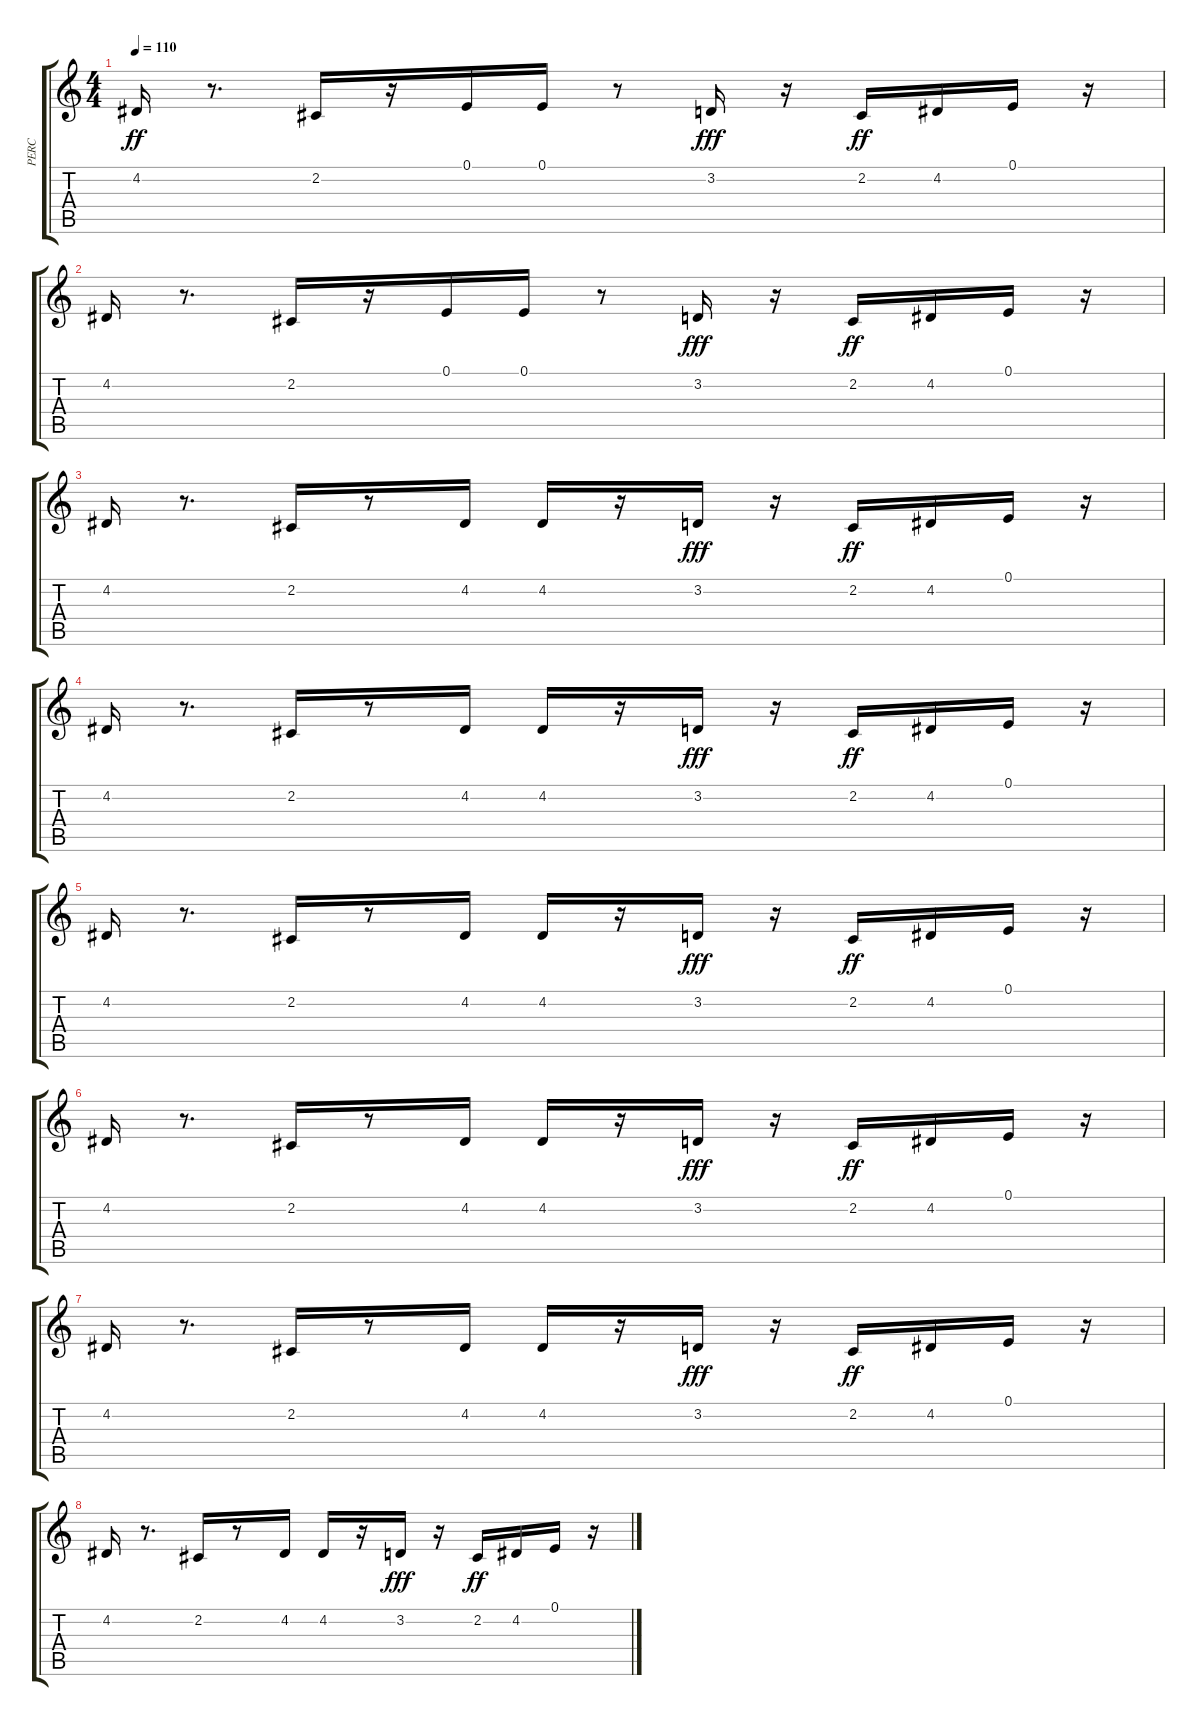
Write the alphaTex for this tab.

\track ("PERC" "PERC") {solo instrument melodictom}
\staff {score tabs}
\tuning (E4 B3 G3 D3 A2 E2) {hide}
\ts (4 4)
\tempo 110
\clef g2
\ks c
4.2.16{dy ff} r.8{d} 2.2.16 r.16 0.1.16 0.1.16 r.8 3.2.16{dy fff} r.16 2.2.16{dy ff} 4.2.16 0.1.16 r.16 |
4.2.16 r.8{d} 2.2.16 r.16 0.1.16 0.1.16 r.8 3.2.16{dy fff} r.16 2.2.16{dy ff} 4.2.16 0.1.16 r.16 |
4.2.16 r.8{d} 2.2.16 r.8 4.2.16 4.2.16 r.16 3.2.16{dy fff} r.16 2.2.16{dy ff} 4.2.16 0.1.16 r.16 |
4.2.16 r.8{d} 2.2.16 r.8 4.2.16 4.2.16 r.16 3.2.16{dy fff} r.16 2.2.16{dy ff} 4.2.16 0.1.16 r.16 |
4.2.16 r.8{d} 2.2.16 r.8 4.2.16 4.2.16 r.16 3.2.16{dy fff} r.16 2.2.16{dy ff} 4.2.16 0.1.16 r.16 |
4.2.16 r.8{d} 2.2.16 r.8 4.2.16 4.2.16 r.16 3.2.16{dy fff} r.16 2.2.16{dy ff} 4.2.16 0.1.16 r.16 |
4.2.16 r.8{d} 2.2.16 r.8 4.2.16 4.2.16 r.16 3.2.16{dy fff} r.16 2.2.16{dy ff} 4.2.16 0.1.16 r.16 |
4.2.16 r.8{d} 2.2.16 r.8 4.2.16 4.2.16 r.16 3.2.16{dy fff} r.16 2.2.16{dy ff} 4.2.16 0.1.16 r.16
